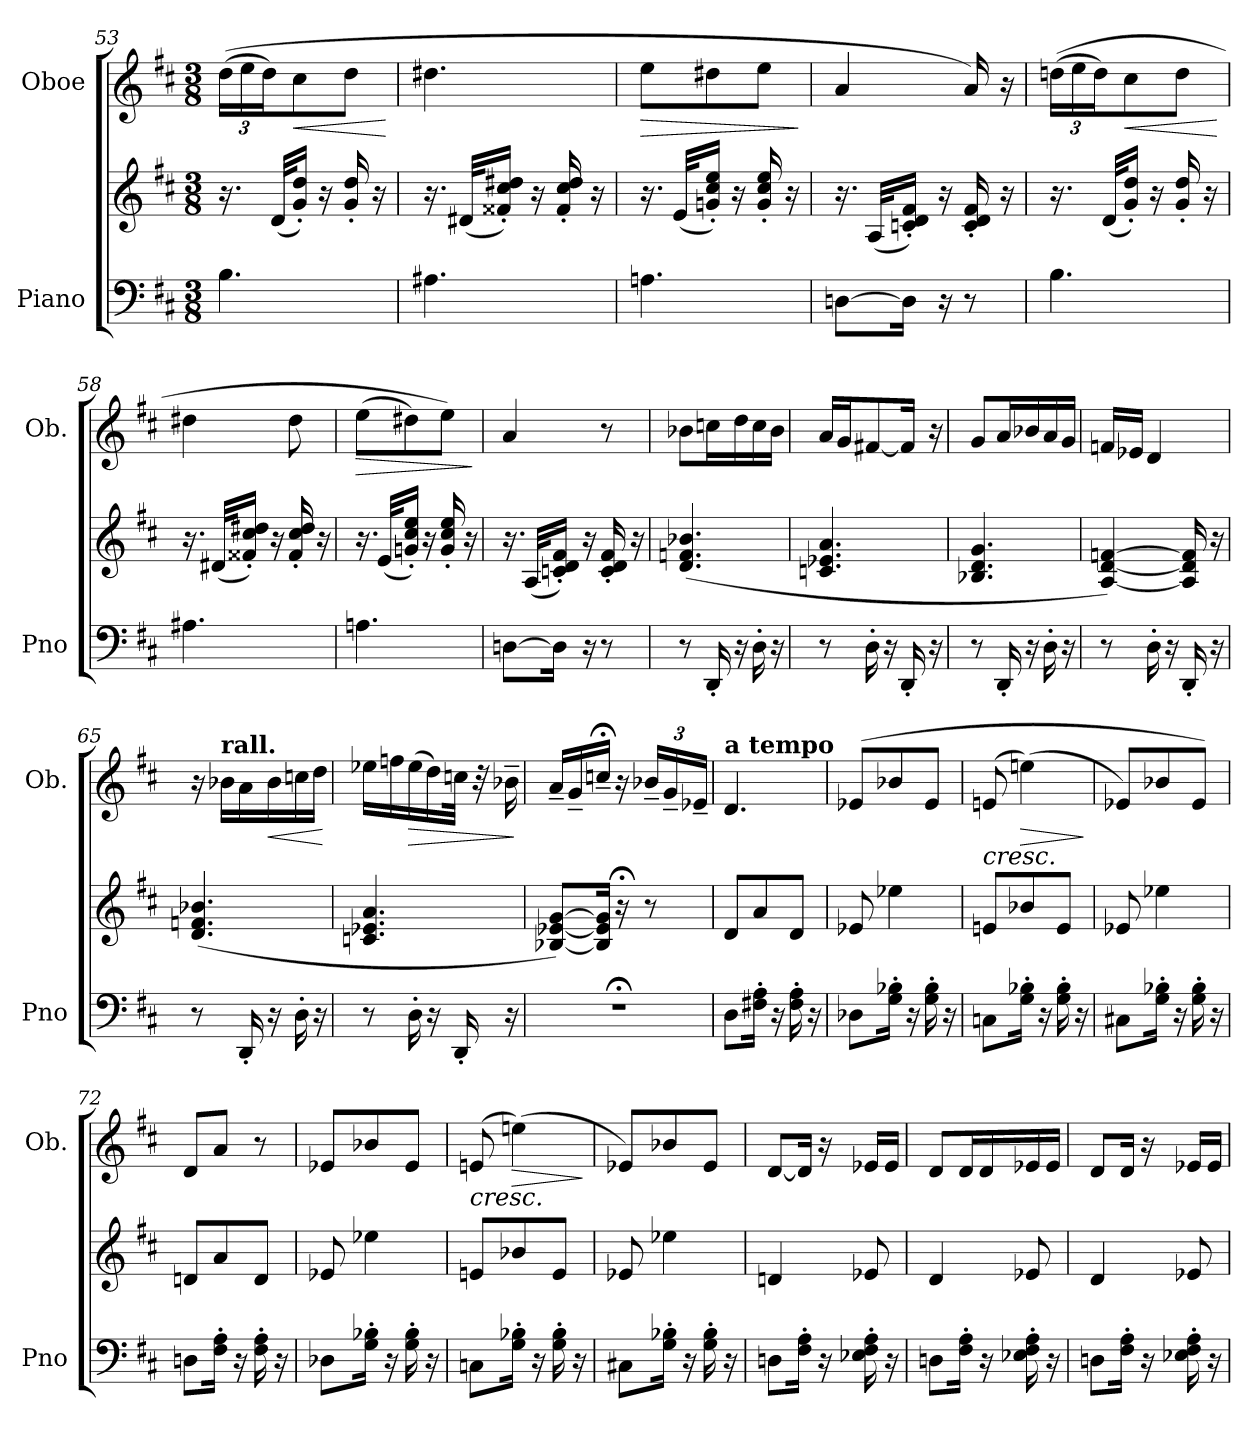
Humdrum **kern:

**kern	**kern	**kern	**dynam
*part2	*part2	*part1	*part1
*staff3	*staff2	*staff1	*staff1
*I"Piano	*	*I"Oboe	*
*I'Pno	*	*I'Ob.	*
*clefF4	*clefG2	*clefG2	*
*k[f#c#]	*k[f#c#]	*k[f#c#]	*
*M3/8	*M3/8	*M3/8	*
*	*	*Xbrackettup	*
=53	=53	=53	=53
4.B\	16.r	((24dd\LL	.
.	.	24ee\	.
.	.	24dd\J)	.
.	(32d/KLL	.	.
!	!	!	!LO:HP:b
.	16g/' 16dd/'JJ)	8cc#\	<
.	16r	.	.
.	16g/' 16dd/'	8dd\J	.
.	16r	.	.
.	.	.	[
!!LO:PB:g=z
=54	=54	=54	=54
4.A#X\	16.r	4.dd#X\	.
.	(32d#X/KLL	.	.
.	16f##X/' 16cc#/' 16dd#X/'JJ)	.	.
.	16r	.	.
.	16f##/' 16cc#/' 16dd#/'	.	.
.	16r	.	.
=55	=55	=55	=55
!	!	!	!LO:HP:b
4.An\	16.r	8ee\L	>
.	(32e/KLL	.	.
.	16gn/' 16cc#/' 16ee/'JJ)	8dd#X\	.
.	16r	.	.
.	16g/' 16cc#/' 16ee/'	8ee\J	.
.	16r	.	.
.	.	.	]
=56	=56	=56	=56
[8Dn\L	16.r	4a/	.
.	(32A/KLL	.	.
16D\Jk]	16cn/' 16d/' 16f#/'JJ)	.	.
16r	16r	.	.
8r	16c/' 16d/' 16f#/'	16a/)	.
.	16r	16r	.
=57	=57	=57	=57
4.B\	16.r	((24ddn\LL	.
.	.	24ee\	.
.	.	24dd\J)	.
.	(32d/KLL	.	.
!	!	!	!LO:HP:b
.	16g/' 16dd/'JJ)	8cc#\	<
.	16r	.	.
.	16g/' 16dd/'	8dd\J	.
.	16r	.	.
.	.	.	[
!!LO:LB:g=z
=58	=58	=58	=58
4.A#X\	16.r	4dd#X\	.
.	(32d#X/KLL	.	.
.	16f##X/' 16cc#/' 16dd#X/'JJ)	.	.
.	16r	.	.
.	16f##/' 16cc#/' 16dd#/'	8dd#\	.
.	16r	.	.
=59	=59	=59	=59
!	!	!	!LO:HP:b
4.An\	16.r	(8ee\L	>
.	(32e/KLL	.	.
.	16gn/' 16cc#/' 16ee/'JJ)	8dd#X\)	.
.	16r	.	.
.	16g/' 16cc#/' 16ee/'	8ee\J)	.
.	16r	.	.
.	.	.	]
=60	=60	=60	=60
[8Dn\L	16.r	4a/	.
.	(32A/KLL	.	.
16D\Jk]	16cn/' 16d/' 16f#/'JJ)	.	.
16r	16r	.	.
8r	16c/' 16d/' 16f#/'	8r	.
.	16r	.	.
=61	=61	=61	=61
*	*	*MM40	*
8r	(4.d/ 4.fn/ 4.b-X/	8b-X\L	.
16DD'/	.	16ccn\L	.
16r	.	16dd\	.
16D'\	.	16cc\	.
16r	.	16b-\JJ	.
=62	=62	=62	=62
8r	4.cn/ 4.e-X/ 4.a/	16a/LL	.
.	.	16g/J	.
16D'\	.	[8f#X/	.
16r	.	.	.
16DD'/	.	16f#/Jk]	.
16r	.	16r	.
!!LO:LB:g=z
=63	=63	=63	=63
8r	4.B-X/ 4.d/ 4.g/	8g/L	.
16DD'/	.	16a/L	.
16r	.	16b-X/	.
16D'\	.	16a/	.
16r	.	16g/JJ	.
=64	=64	=64	=64
8r	[4A/ [4d/ [4fn/)	16fn/LL	.
.	.	16e-X/JJ	.
16D'\	.	4d/	.
16r	.	.	.
16DD'/	16A/] 16d/] 16f/]	.	.
16r	16r	.	.
=65	=65	=65	=65
8r	(4.d/ 4.fn/ 4.b-X/	16r	.
*	*	*MM45	*
!	!	!LO:TX:a:B:t=rall.	!
.	.	16b-X\LL	.
16DD'/	.	16a\	.
!	!	!	!LO:HP:b
16r	.	16b-\	<
16D'\	.	16ccn\	.
16r	.	16dd\JJ	.
.	.	.	[
=66	=66	=66	=66
8r	4.cn/ 4.e-X/ 4.a/	16ee-X\LL	.
.	.	16ffn\	.
!	!	!	!LO:HP:b
16D'\	.	(16ee-\	>
16r	.	16dd\)	.
16DD'/	.	32ccn\JJk	.
.	.	32r	.
*	*	*MM40	*
16r	.	16b-X~\	.
.	.	.	]
!!LO:LB:g=z
=67	=67	=67	=67
4.r;<	[8B-X/ [8e-X/ [8g/L)	16a~/LL	.
.	.	16g~/	.
.	16B-/] 16e-/] 16g/]Jk	16ccn;<~Z/JJ	.
.	16r;<	16r	.
*	*	*MM30	*
.	8r	24b-X~/LL	.
.	.	24g~/	.
.	.	24e-X~/JJ	.
=68	=68	=68	=68
!	!	!LO:TX:a:B:t=a tempo	!
8D\L	8d/L	4.d/	.
16F#X\' 16A\'Jk	8a/	.	.
16r	.	.	.
16F#\' 16A\'	8d/J	.	.
16r	.	.	.
=69	=69	=69	=69
8D-X\L	8e-X/	(8e-X/L	.
16G\' 16B-X\'Jk	4ee-X\	8b-X/	.
16r	.	.	.
16G\' 16B-\'	.	8e-/J	.
16r	.	.	.
=70	=70	=70	=70
!	!	!	!LO:HP:b
8Cn\L	8en/L	(8en/	<
!	!	!	!LO:HP:b
16G\' 16B-X\'Jk	8b-X/	(4een\)	>
16r	.	.	.
16G\' 16B-\'	8e/J	.	.
16r	.	.	.
.	.	.	[ ]
=71	=71	=71	=71
8C#X\L	8e-X/	8e-X/L)	.
16G\' 16B-X\'Jk	4ee-X\	8b-X/	.
16r	.	.	.
16G\' 16B-\'	.	8e-/J)	.
16r	.	.	.
!!LO:PB:g=z
=72	=72	=72	=72
8Dn\L	8dn/L	8d/L	.
16F#\' 16A\'Jk	8a/	8a/J	.
16r	.	.	.
16F#\' 16A\'	8d/J	8r	.
16r	.	.	.
=73	=73	=73	=73
8D-X\L	8e-X/	8e-X/L	.
16G\' 16B-X\'Jk	4ee-X\	8b-X/	.
16r	.	.	.
16G\' 16B-\'	.	8e-/J	.
16r	.	.	.
=74	=74	=74	=74
!	!	!	!LO:HP:b
8Cn\L	8en/L	(8en/	<
!	!	!	!LO:HP:b
16G\' 16B-X\'Jk	8b-X/	(4een\)	>
16r	.	.	.
16G\' 16B-\'	8e/J	.	.
16r	.	.	.
.	.	.	[ ]
=75	=75	=75	=75
8C#X\L	8e-X/	8e-X/L)	.
16G\' 16B-X\'Jk	4ee-X\	8b-X/	.
16r	.	.	.
16G\' 16B-\'	.	8e-/J	.
16r	.	.	.
=76	=76	=76	=76
8Dn\L	4dn/	[8d/L	.
16F#\' 16A\'Jk	.	16d/Jk]	.
16r	.	16r	.
16E-X\' 16F#\' 16A\'	8e-X/	16e-X/LL	.
16r	.	16e-/JJ	.
=77	=77	=77	=77
8Dn\L	4d/	8d/L	.
16F#\' 16A\'Jk	.	16d/L	.
16r	.	16d/	.
16E-X\' 16F#\' 16A\'	8e-X/	16e-X/	.
16r	.	16e-/JJ	.
!!LO:LB:g=z
=78	=78	=78	=78
8Dn\L	4d/	8d/L	.
16F#\' 16A\'Jk	.	16d/Jk	.
16r	.	16r	.
16E-X\' 16F#\' 16A\'	8e-X/	16e-X/LL	.
16r	.	16e-/JJ	.
=	=	=	=
*-	*-	*-	*-
